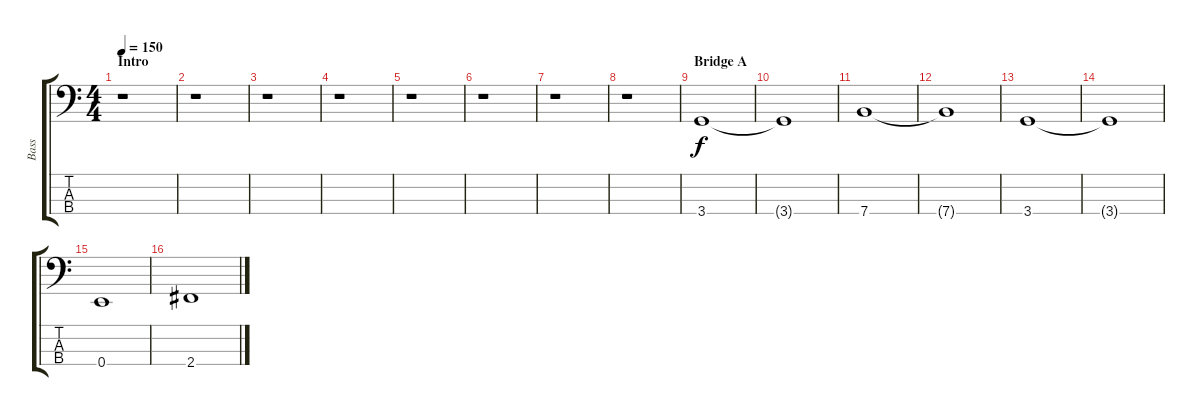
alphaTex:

\track ("Bass" "Bass") {instrument electricbassfinger}
\staff {score tabs}
\tuning (G2 D2 A1 E1) {hide}
\ts (4 4)
\section ("" "Intro")
\tempo 150
\clef f4
\ks c
r.1{dy f instrument electricbassfinger} |
r.1 |
r.1 |
r.1 |
r.1 |
r.1 |
r.1 |
r.1 |
\section ("" "Bridge A")
3.4.1 |
3.4{t}.1 |
7.4.1 |
7.4{t}.1 |
3.4.1 |
3.4{t}.1 |
0.4.1 |
2.4.1
